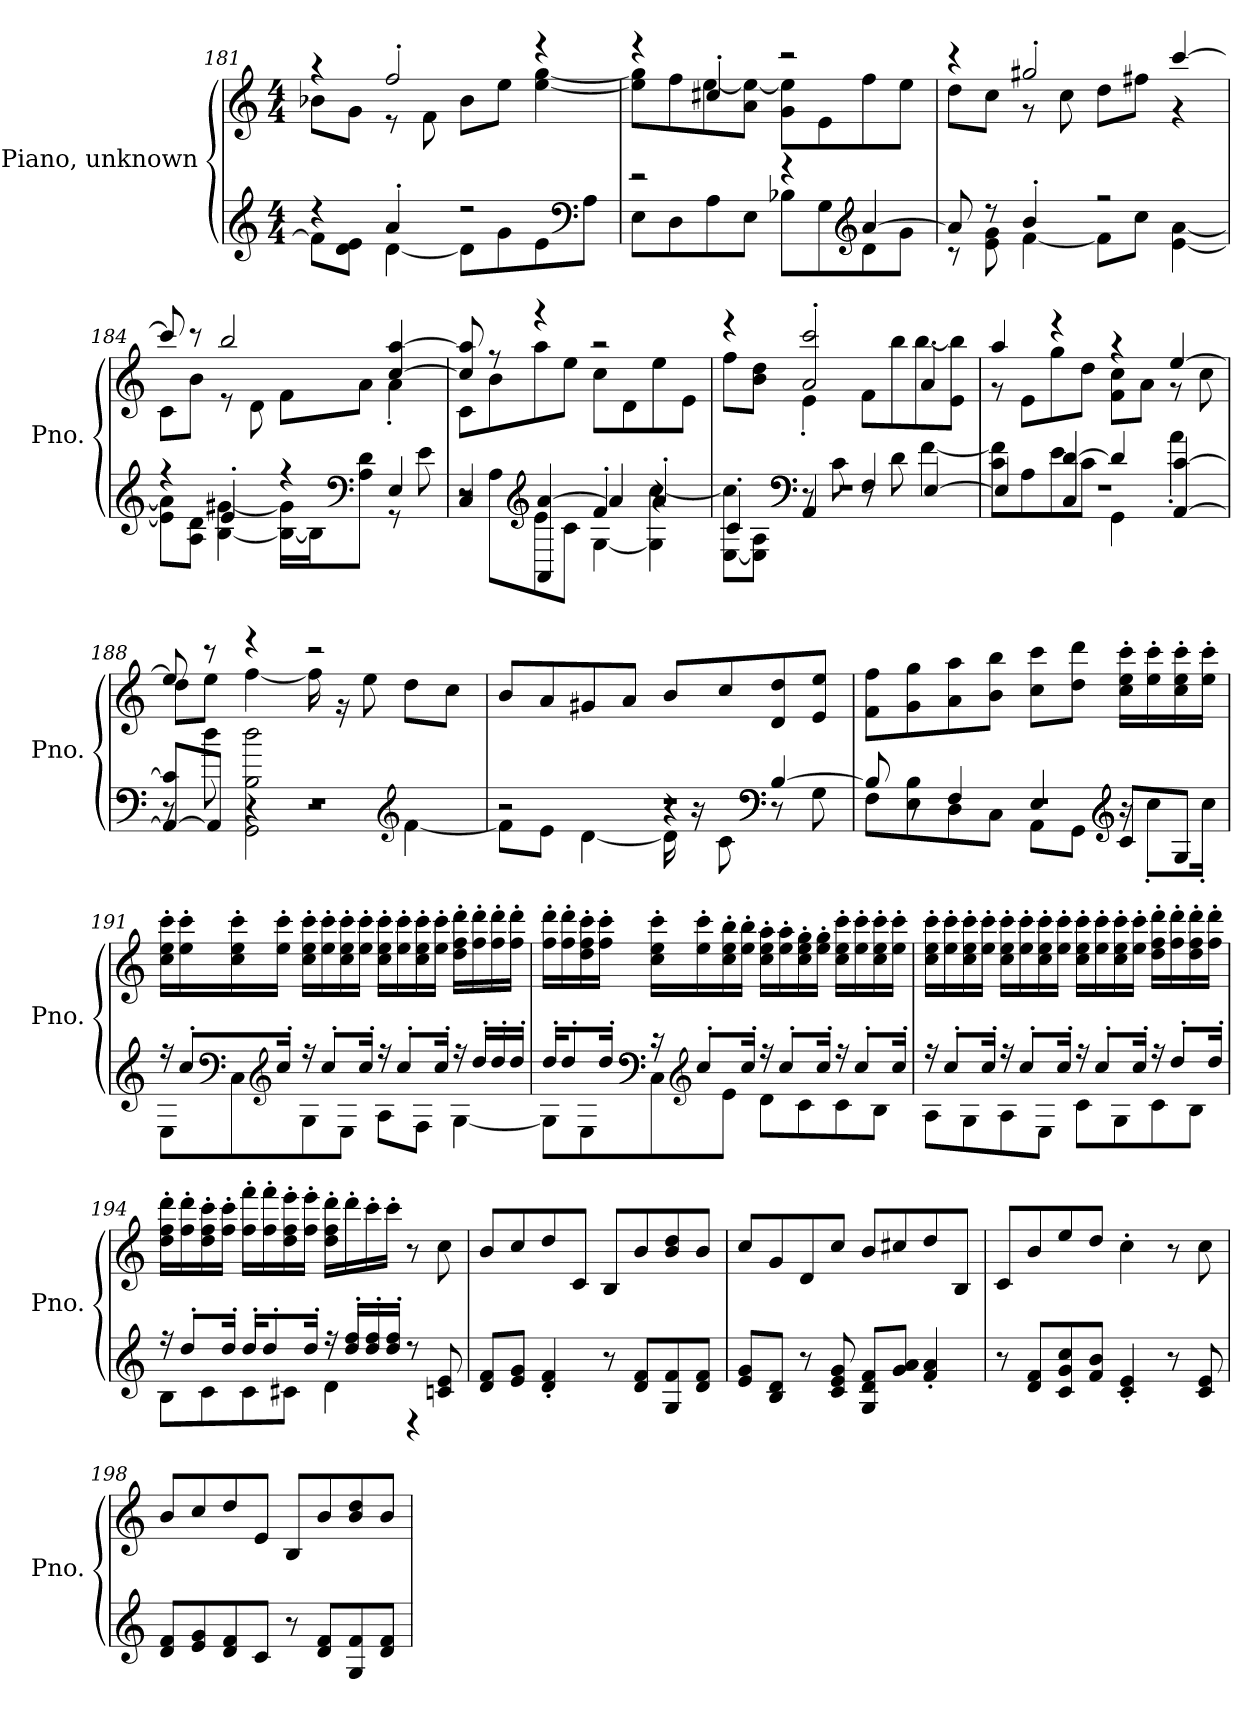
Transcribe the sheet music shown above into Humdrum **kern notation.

**kern	**kern
*part1	*part1
*staff2	*staff1
*I"Piano, unknown	*
*I'Pno.	*
*clefG2	*clefG2
*k[]	*k[]
*M4/4	*M4/4
=181	=181
*^	*^
4r	8f\L]	4r	8b-X\L
.	8d\ 8e\J	.	8g\J
4a'/	[4d\	2ff'/	8r
.	.	.	8f\
2r	8d\L]	.	8b-\L
.	8g\	.	8ee\J
.	8e\	4r	[4ee\ [4gg\
*clefF4	*	*	*
.	8A\J	.	.
!!LO:LB:g=z	!!
=182	=182	=182	=182
2r	8E\L	4r	8ee\] 8gg\]L
.	8D\	.	8ff\
.	8A\	4cc#X'/	[8ee\
.	8E\J	.	8a\ 8ee\_J
4r	8B-X\L	2r	8g\ 8ee\]L
.	8G\	.	8e\
*clefG2	*	*	*
[4a/	8d\	.	8ff\
.	8g\J	.	8ee\J
=183	=183	=183	=183
8a/]	8r	4r	8dd\L
8r	8e\ 8g\	.	8cc\J
4b'/	[4f\	2gg#X'/	8r
.	.	.	8cc\
2r	8f\L]	.	8dd\L
.	8cc\J	.	8ff#X\J
.	[4e\ [4a\	[4ccc/	4r
=184	=184	=184	=184
4r	8e\] 8a\]L	8ccc/]	8c\L
.	8A\ 8d\J	8r	8b\J
4e'/	[4B\ [4g#X\	2bb/	8r
.	.	.	8d\
4r	16B\_ 16g#\]LL	.	8f\L
.	16B\J]	.	.
*clefF4	*	*	*
.	8A\ 8d\J	.	8a\J
4E/	8r	[4cc/ [4aa/	4a'\
.	8e\	.	.
!!LO:LB:g=z	!!
=185	=185	=185	=185
*	*^	*	*
2r	8r	4C/	8cc/] 8aa/]	8c\L
.	8A\L	.	8r	8b\
*clefG2	*	*	*	*
.	8e\	4AA/ [4a/	4r	8aa\
.	8c\J	.	.	8ee\J
4f'/	[4G\	4a/]	2r	8cc\L
.	.	.	.	8d\
4a'/	4G\] [4cc\	4r	.	8ee\
.	.	.	.	8e\J
=186	=186	=186	=186	=186
1r	[8E\ 8cc\]L	4c'/	4r	8ff\L
.	8E\] 8A\J	.	.	8b\ 8dd\J
*clefF4	*	*	*	*
.	8r	4AA/	2a/' 2ccc/'	4e'\
.	8c\	.	.	.
.	8r	4F/	.	8f\L
.	8d\	.	.	8bb\
.	[4f\	[4E/	4a'/	[8bb\
.	.	.	.	8e\ 8bb\]J
=187	=187	=187	=187	=187
1r	8c\ 8f\]L	4E/]	4aa/	8r
.	8A\	.	.	8e\L
.	8e\	4C/ [4d/	4r	8gg\
.	8c\J	.	.	8dd\J
.	4GG\	4d/]	4r	8f\ 8cc\L
.	.	.	.	8a\J
.	4a'\	[4AA/ [4c/	[4ee/	8r
.	.	.	.	8cc\
!!LO:LB:g=z	!!
=188	=188	=188	=188	=188
1r	8r	8AA/_ 8c/]L	8ee/]	8dd\L
.	8dd\	8AA/J]	8r	8ee\J
.	2GG\ 2B\ 2dd\	4r	4r	[4ff\
.	.	2r	2r	16ff\]
.	.	.	.	16r
.	.	.	.	8ee\
*clefG2	*	*	*	*
.	[4f\	.	.	8dd\L
.	.	.	.	8cc\J
*	*	*	*v	*v
=189	=189	=189	=189
1r	8f\L]	2r	8b/L
.	8e\J	.	8a/
.	[4d\	.	8g#X/
.	.	.	8a/J
.	16d\]	4r	8b/L
.	16r	.	.
.	8c\	.	8cc/
*clefF4	*	*	*
.	8r	[4B/	8d/ 8dd/
.	8G\	.	8e/ 8ee/J
=190	=190	=190	=190
1r	8F\L	8B/]	8f\ 8ff\L
.	8E\ 8B\	8r	8g\ 8gg\
.	8D\	4F/	8a\ 8aa\
.	8C\J	.	8b\ 8bb\J
.	8AA\L	4E/	8cc\ 8ccc\L
.	8GG\J	.	8dd\ 8ddd\J
*clefG2	*	*	*
.	16r	8c/L	16cc\' 16ee\' 16ccc\'LL
.	8cc'\L	.	16ee\' 16ccc\'
.	.	8G/J	16cc\' 16ee\' 16ccc\'
.	16cc'\Jk	.	16ee\' 16ccc\'JJ
*	*v	*v	*
!!LO:LB:g=z
=191	=191	=191
16r	8E\L	16cc\' 16ee\' 16ccc\'LL
8cc'/L	.	16ee\' 16ccc\'
*clefF4	*	*
.	8C\	16cc\' 16ee\' 16ccc\'
*clefG2	*	*
16cc'/Jk	.	16ee\' 16ccc\'JJ
16r	8G\	16cc\' 16ee\' 16ccc\'LL
8cc'/L	.	16ee\' 16ccc\'
.	8E\J	16cc\' 16ee\' 16ccc\'
16cc'/Jk	.	16ee\' 16ccc\'JJ
16r	8A\L	16cc\' 16ee\' 16ccc\'LL
8cc'/L	.	16ee\' 16ccc\'
.	8F\J	16cc\' 16ee\' 16ccc\'
16cc'/Jk	.	16ee\' 16ccc\'JJ
16r	[4G\	16dd\' 16ff\' 16ddd\'LL
16dd'/LL	.	16ff\' 16ddd\'
16dd'/	.	16ff\' 16ddd\'
16dd'/JJ	.	16ff\' 16ddd\'JJ
!!LO:LB:g=z
=192	=192	=192
16dd'/KL	8G\L]	16ff\' 16ddd\'LL
8dd'/	.	16ff\' 16ddd\'
.	8E\	16dd\' 16ff\' 16ccc\'
16dd'/Jk	.	16ff\' 16ccc\'JJ
*clefF4	*	*
16r	8C\	16cc\' 16ee\' 16ccc\'LL
*clefG2	*	*
8cc'/L	.	16ee\' 16ccc\'
.	8e\J	16cc\' 16ee\' 16bb\'
16cc'/Jk	.	16ee\' 16bb\'JJ
16r	8d\L	16cc\' 16ee\' 16aa\'LL
8cc'/L	.	16ee\' 16aa\'
.	8c\	16cc\' 16ee\' 16gg\'
16cc'/Jk	.	16ee\' 16gg\'JJ
16r	8c\	16cc\' 16ee\' 16ccc\'LL
8cc'/L	.	16ee\' 16ccc\'
.	8B\J	16cc\' 16ee\' 16ccc\'
16cc'/Jk	.	16ee\' 16ccc\'JJ
=193	=193	=193
16r	8A\L	16cc\' 16ee\' 16ccc\'LL
8cc'/L	.	16ee\' 16ccc\'
.	8G\	16cc\' 16ee\' 16ccc\'
16cc'/Jk	.	16ee\' 16ccc\'JJ
16r	8A\	16cc\' 16ee\' 16ccc\'LL
8cc'/L	.	16ee\' 16ccc\'
.	8E\J	16cc\' 16ee\' 16ccc\'
16cc'/Jk	.	16ee\' 16ccc\'JJ
16r	8c\L	16cc\' 16ee\' 16ccc\'LL
8cc'/L	.	16ee\' 16ccc\'
.	8G\	16cc\' 16ee\' 16ccc\'
16cc'/Jk	.	16ee\' 16ccc\'JJ
16r	8c\	16dd\' 16ff\' 16ddd\'LL
8dd'/L	.	16ff\' 16ddd\'
.	8B\J	16dd\' 16ff\' 16ddd\'
16dd'/Jk	.	16ff\' 16ddd\'JJ
!!LO:PB:g=z
=194	=194	=194
16r	8B\L	16dd\' 16ff\' 16ddd\'LL
8dd'/L	.	16ff\' 16ddd\'
.	8c\	16dd\' 16ff\' 16ccc\'
16dd'/Jk	.	16ff\' 16ccc\'JJ
16dd'/KL	8c\	16ff\' 16fff\'LL
8dd'/	.	16ff\' 16fff\'
.	8c#X\J	16dd\' 16ff\' 16eee\'
16dd'/Jk	.	16ff\' 16eee\'JJ
16r	4d\	16dd\' 16ff\' 16ddd\'LL
16dd/' 16ff/'LL	.	16ddd'\
16dd/' 16ff/'	.	16ccc'\
16dd/' 16ff/'JJ	.	16ccc'\JJ
8r	4r	8r
8cn/ 8e/	.	8cc\
*v	*v	*
=195	=195
8d/ 8f/L	8b/L
8e/ 8g/J	8cc/
4d/' 4f/'	8dd/
.	8c/J
8r	8B/L
8d/ 8f/L	8b/
8G/ 8f/	8b/ 8dd/
8d/ 8f/J	8b/J
=196	=196
8e/ 8g/L	8cc/L
8B/ 8d/J	8g/
8r	8d/
8c/ 8e/ 8g/	8cc/J
8G/ 8d/ 8f/L	8b/L
8g/ 8a/J	8cc#X/
4f/' 4a/'	8dd/
.	8B/J
!!LO:LB:g=z
=197	=197
8r	8c/L
8d/ 8f/L	8b/
8c/ 8g/ 8cc/	8ee/
8f/ 8b/J	8dd/J
4c/' 4e/'	4cc'\
8r	8r
8c/ 8e/	8cc\
=198	=198
8d/ 8f/L	8b/L
8e/ 8g/	8cc/
8d/ 8f/	8dd/
8c/J	8e/J
8r	8B/L
8d/ 8f/L	8b/
8G/ 8f/	8b/ 8dd/
8d/ 8f/J	8b/J
=	=
*-	*-
